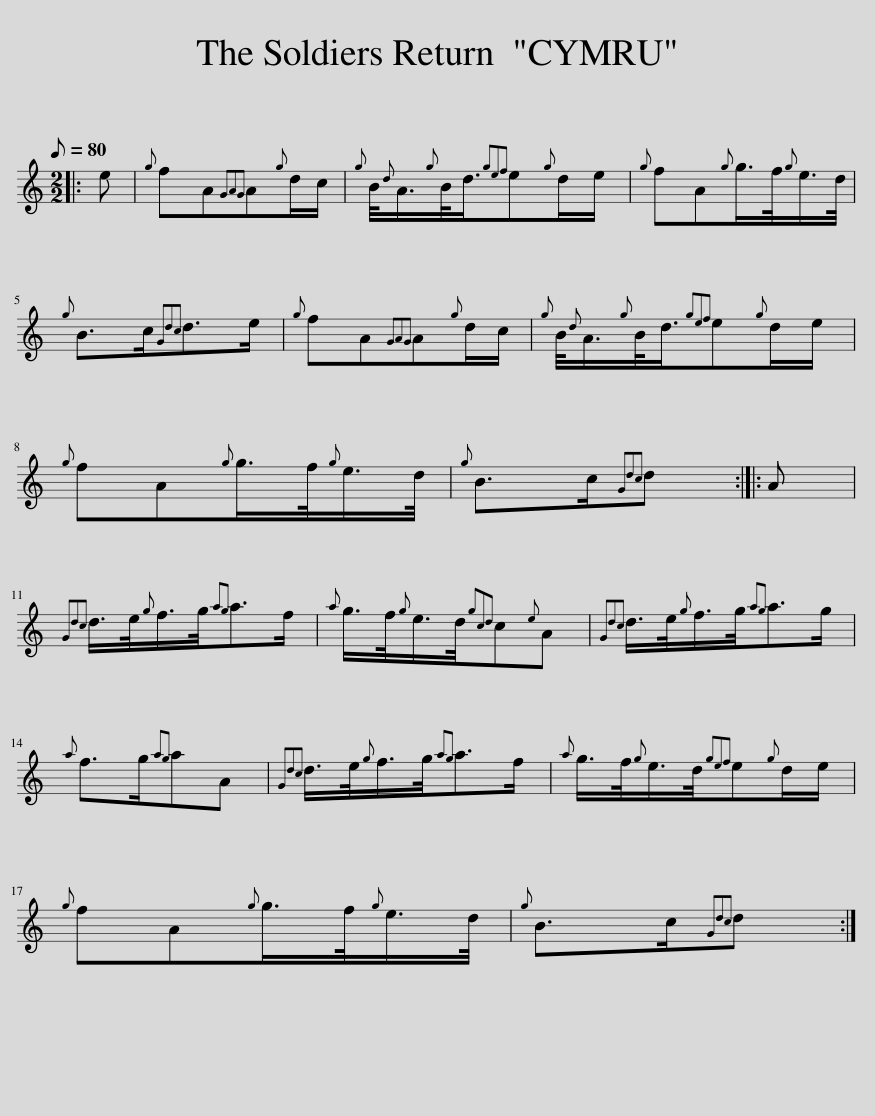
X:1
L:1/8
Q:1/8=80
M:2/2
I:linebreak $
K:C
V:1 treble
V:1
|: e |{g} fA{GAG}A{g}d/c/ |{g} B/4{d}A3/4{g}B/<d/{gef}e{g}d/e/ |{g} fA{g}g/>f/{g}e/>d/ |${g} B>c{Gdc}d>e | %5
{g} fA{GAG}A{g}d/c/ |{g} B/4{d}A3/4{g}B/<d/{gef}e{g}d/e/ |${g} fA{g}g/>f/{g}e/>d/ |{g} B>c{Gdc}d :: A |$ %10
{Gdc} d/>e/{g}f/>g/{ag}a>f |{a} g/>f/{g}e/>d/{gcd}c{e}A |{Gdc} d/>e/{g}f/>g/{ag}a>g |${a} f>g{ag}aA |{Gdc} d/>e/{g}f/>g/{ag}a>f | %15
{a} g/>f/{g}e/>d/{gef}e{g}d/e/ |${g} fA{g}g/>f/{g}e/>d/ |{g} B>c{Gdc}d :| %18
